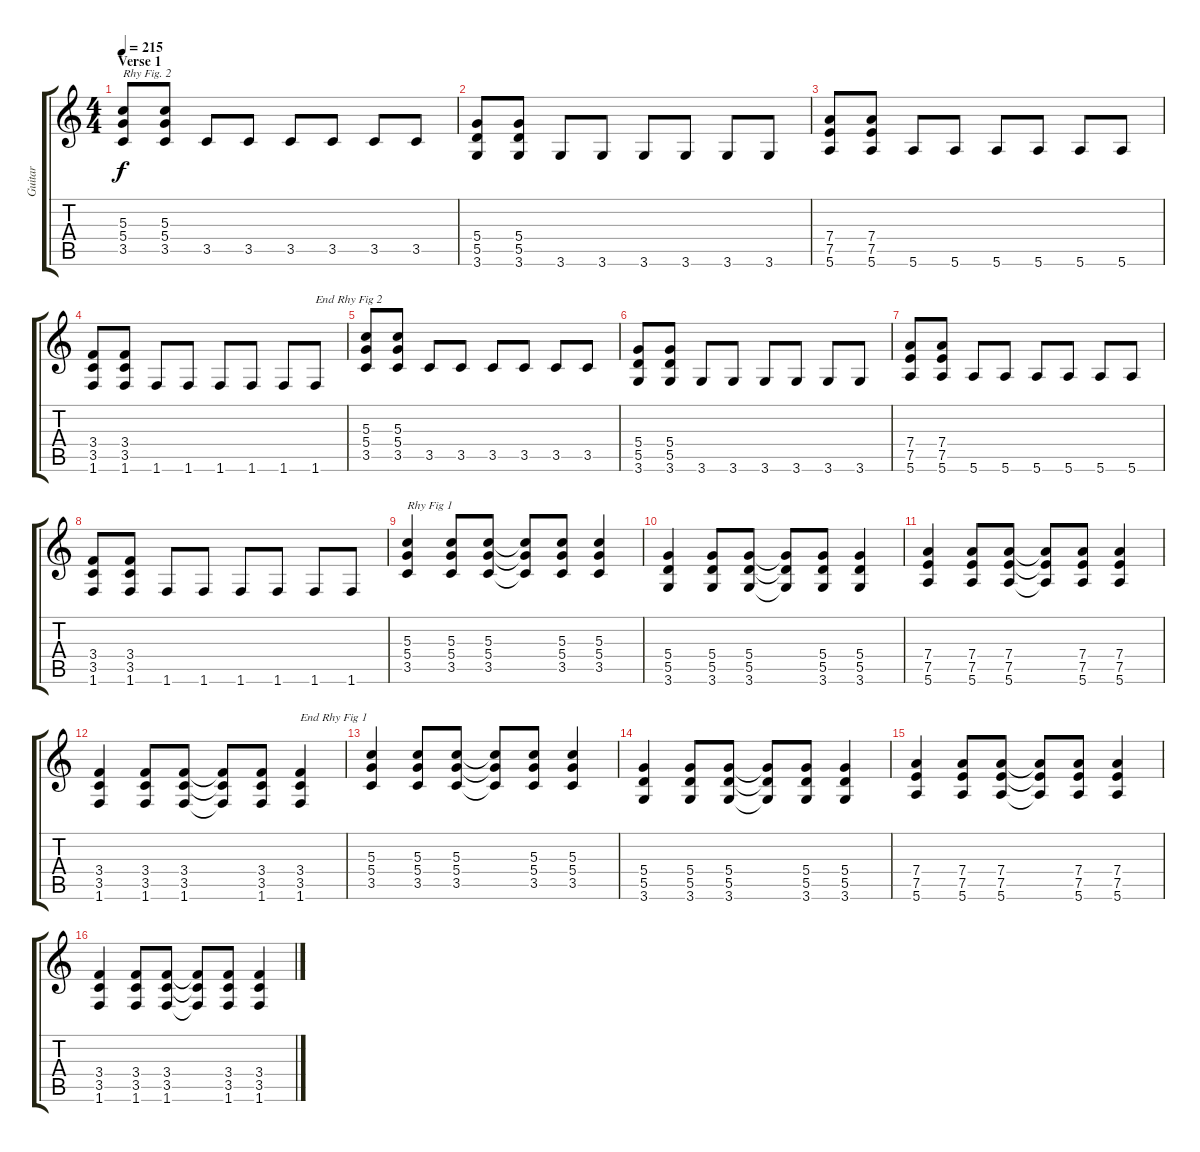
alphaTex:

\track ("Guitar" "Guitar") {instrument distortionguitar}
\staff {score tabs}
\tuning (E4 B3 G3 D3 A2 E2) {hide}
\ts (4 4)
\section ("" "Verse 1")
\tempo 215
\clef g2
\ks c
(5.3 5.4 3.5).8{txt "Rhy Fig. 2" dy f} (5.3 5.4 3.5).8 3.5.8 3.5.8 3.5.8 3.5.8 3.5.8 3.5.8 |
(5.4 5.5 3.6).8 (5.4 5.5 3.6).8 3.6.8 3.6.8 3.6.8 3.6.8 3.6.8 3.6.8 |
(7.4 7.5 5.6).8 (7.4 7.5 5.6).8 5.6.8 5.6.8 5.6.8 5.6.8 5.6.8 5.6.8 |
(3.4 3.5 1.6).8 (3.4 3.5 1.6).8 1.6.8 1.6.8 1.6.8 1.6.8 1.6.8 1.6.8{txt "End Rhy Fig 2"} |
(5.3 5.4 3.5).8 (5.3 5.4 3.5).8 3.5.8 3.5.8 3.5.8 3.5.8 3.5.8 3.5.8 |
(5.4 5.5 3.6).8 (5.4 5.5 3.6).8 3.6.8 3.6.8 3.6.8 3.6.8 3.6.8 3.6.8 |
(7.4 7.5 5.6).8 (7.4 7.5 5.6).8 5.6.8 5.6.8 5.6.8 5.6.8 5.6.8 5.6.8 |
(3.4 3.5 1.6).8 (3.4 3.5 1.6).8 1.6.8 1.6.8 1.6.8 1.6.8 1.6.8 1.6.8 |
(5.3 5.4 3.5).4{txt "Rhy Fig 1"} (5.3 5.4 3.5).8 (5.3 5.4 3.5).8 (5.3{t} 5.4{t} 3.5{t}).8 (5.3 5.4 3.5).8 (5.3 5.4 3.5).4 |
(5.4 5.5 3.6).4 (5.4 5.5 3.6).8 (5.4 5.5 3.6).8 (5.4{t} 5.5{t} 3.6{t}).8 (5.4 5.5 3.6).8 (5.4 5.5 3.6).4 |
(7.4 7.5 5.6).4 (7.4 7.5 5.6).8 (7.4 7.5 5.6).8 (7.4{t} 7.5{t} 5.6{t}).8 (7.4 7.5 5.6).8 (7.4 7.5 5.6).4 |
(3.4 3.5 1.6).4 (3.4 3.5 1.6).8 (3.4 3.5 1.6).8 (3.4{t} 3.5{t} 1.6{t}).8 (3.4 3.5 1.6).8 (3.4 3.5 1.6).4{txt "End Rhy Fig 1"} |
(5.3 5.4 3.5).4 (5.3 5.4 3.5).8 (5.3 5.4 3.5).8 (5.3{t} 5.4{t} 3.5{t}).8 (5.3 5.4 3.5).8 (5.3 5.4 3.5).4 |
(5.4 5.5 3.6).4 (5.4 5.5 3.6).8 (5.4 5.5 3.6).8 (5.4{t} 5.5{t} 3.6{t}).8 (5.4 5.5 3.6).8 (5.4 5.5 3.6).4 |
(7.4 7.5 5.6).4 (7.4 7.5 5.6).8 (7.4 7.5 5.6).8 (7.4{t} 7.5{t} 5.6{t}).8 (7.4 7.5 5.6).8 (7.4 7.5 5.6).4 |
(3.4 3.5 1.6).4 (3.4 3.5 1.6).8 (3.4 3.5 1.6).8 (3.4{t} 3.5{t} 1.6{t}).8 (3.4 3.5 1.6).8 (3.4 3.5 1.6).4
